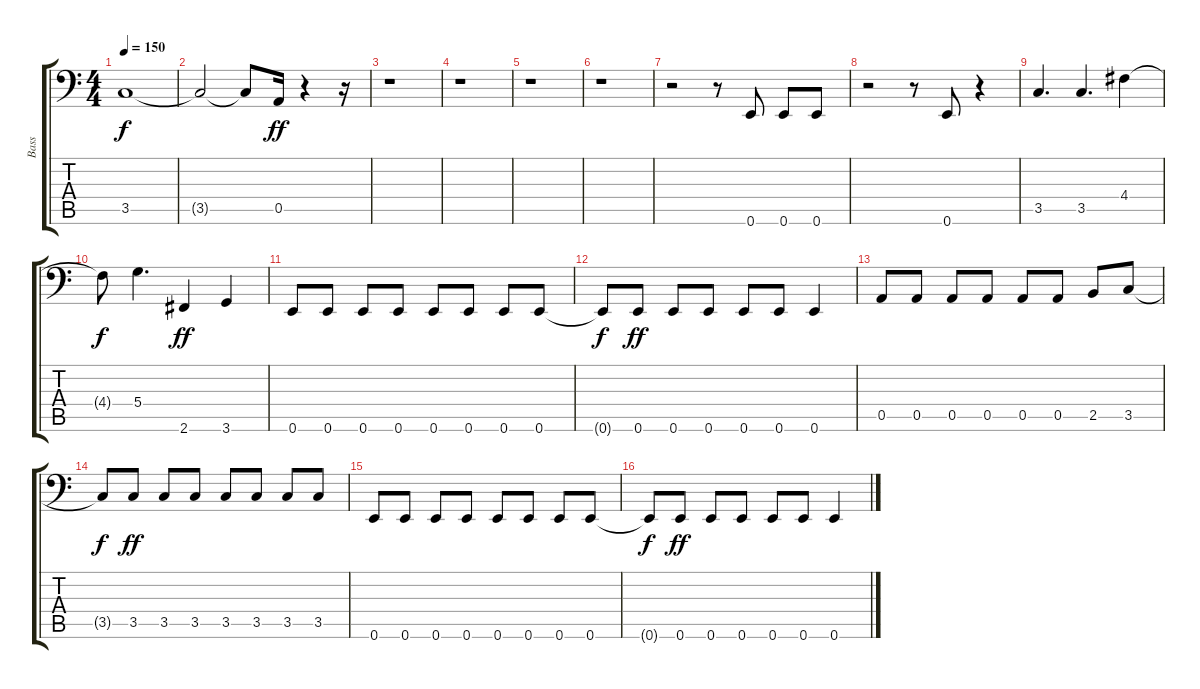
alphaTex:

\track ("Bass" "Bass") {instrument electricbasspick}
\staff {score tabs}
\tuning (E3 B2 G2 D2 A1 E1) {hide}
\ts (4 4)
\tempo 150
\clef f4
\ks c
3.5{t}.1{dy f} |
3.5{t}.2 3.5{t}.8 0.5.16{dy ff} r.4 r.16 |
r.1 |
r.1 |
r.1 |
r.1 |
r.2 r.8 0.6.8 0.6.8 0.6.8 |
r.2 r.8 0.6.8 r.4 |
3.5.4{d} 3.5.4{d} 4.4.4 |
4.4{t}.8{dy f} 5.4.4{d} 2.6.4{dy ff} 3.6.4 |
0.6.8 0.6.8 0.6.8 0.6.8 0.6.8 0.6.8 0.6.8 0.6.8 |
0.6{t}.8{dy f} 0.6.8{dy ff} 0.6.8 0.6.8 0.6.8 0.6.8 0.6.4 |
0.5.8 0.5.8 0.5.8 0.5.8 0.5.8 0.5.8 2.5.8 3.5.8 |
3.5{t}.8{dy f} 3.5.8{dy ff} 3.5.8 3.5.8 3.5.8 3.5.8 3.5.8 3.5.8 |
0.6.8 0.6.8 0.6.8 0.6.8 0.6.8 0.6.8 0.6.8 0.6.8 |
0.6{t}.8{dy f} 0.6.8{dy ff} 0.6.8 0.6.8 0.6.8 0.6.8 0.6.4
